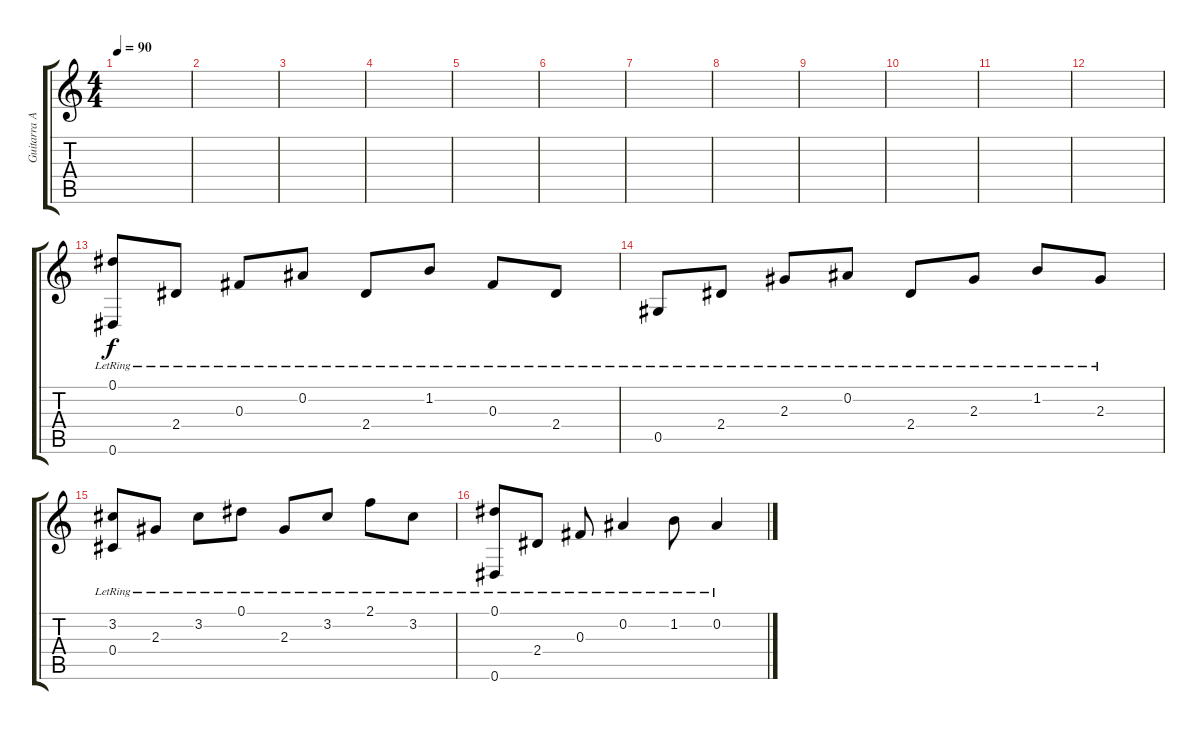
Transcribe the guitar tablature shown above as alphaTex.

\track ("Guitarra Acustica" "Guitarra A") {instrument acousticguitarsteel}
\staff {score tabs}
\tuning (Eb4 Bb3 Gb3 Db3 Ab2 Eb2) {hide}
\ts (4 4)
\tempo 90
\clef g2
\ks c
|
|
|
|
|
|
|
|
|
|
|
|
(0.1{lr} 0.6{lr}).8 2.4{lr}.8 0.3{lr}.8 0.2{lr}.8 2.4{lr}.8 1.2{lr}.8 0.3{lr}.8 2.4{lr}.8 |
0.5{lr}.8 2.4{lr}.8 2.3{lr}.8 0.2{lr}.8 2.4{lr}.8 2.3{lr}.8 1.2{lr}.8 2.3{lr}.8 |
(3.2 0.4{lr}).8 2.3{lr}.8 3.2{lr}.8 0.1{lr}.8 2.3{lr}.8 3.2{lr}.8 2.1{lr}.8 3.2{lr}.8 |
(0.1{lr} 0.6{lr}).8 2.4{lr}.8 0.3{lr}.8 0.2{lr}.4 1.2{lr}.8 0.2{lr}.4
